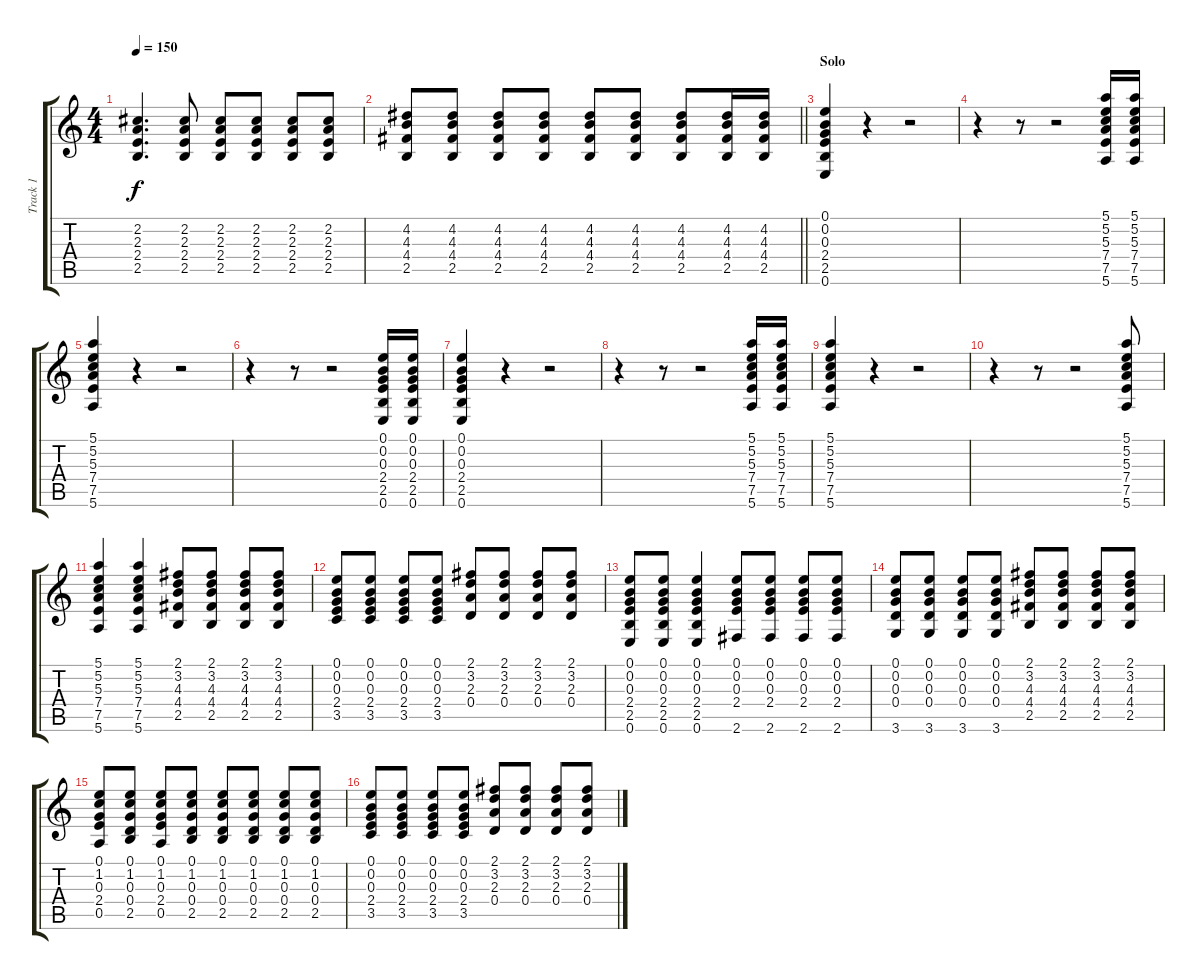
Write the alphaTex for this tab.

\track ("Track 1" "Track 1") {instrument acousticguitarsteel}
\staff {score tabs}
\tuning (E4 B3 G3 D3 A2 E2) {hide}
\ts (4 4)
\tempo 150
\clef g2
\ks c
(2.2 2.3 2.4 2.5).4{d dy f} (2.2 2.3 2.4 2.5).8 (2.2 2.3 2.4 2.5).8 (2.2 2.3 2.4 2.5).8 (2.2 2.3 2.4 2.5).8 (2.2 2.3 2.4 2.5).8 |
\barLineRight lightlight
(4.2 4.3 4.4 2.5).8 (4.2 4.3 4.4 2.5).8 (4.2 4.3 4.4 2.5).8 (4.2 4.3 4.4 2.5).8 (4.2 4.3 4.4 2.5).8 (4.2 4.3 4.4 2.5).8 (4.2 4.3 4.4 2.5).8 (4.2 4.3 4.4 2.5).16 (4.2 4.3 4.4 2.5).16 |
\section ("" "Solo")
(0.1 0.2 0.3 2.4 2.5 0.6).4 r.4 r.2 |
r.4 r.8 r.2 (5.1 5.2 5.3 7.4 7.5 5.6).16 (5.1 5.2 5.3 7.4 7.5 5.6).16 |
(5.1 5.2 5.3 7.4 7.5 5.6).4 r.4 r.2 |
r.4 r.8 r.2 (0.1 0.2 0.3 2.4 2.5 0.6).16 (0.1 0.2 0.3 2.4 2.5 0.6).16 |
(0.1 0.2 0.3 2.4 2.5 0.6).4 r.4 r.2 |
r.4 r.8 r.2 (5.1 5.2 5.3 7.4 7.5 5.6).16 (5.1 5.2 5.3 7.4 7.5 5.6).16 |
(5.1 5.2 5.3 7.4 7.5 5.6).4 r.4 r.2 |
r.4 r.8 r.2 (5.1 5.2 5.3 7.4 7.5 5.6).8 |
(5.1 5.2 5.3 7.4 7.5 5.6).4 (5.1 5.2 5.3 7.4 7.5 5.6).4 (2.1 3.2 4.3 4.4 2.5).8 (2.1 3.2 4.3 4.4 2.5).8 (2.1 3.2 4.3 4.4 2.5).8 (2.1 3.2 4.3 4.4 2.5).8 |
(0.1 0.2 0.3 2.4 3.5).8 (0.1 0.2 0.3 2.4 3.5).8 (0.1 0.2 0.3 2.4 3.5).8 (0.1 0.2 0.3 2.4 3.5).8 (2.1 3.2 2.3 0.4).8 (2.1 3.2 2.3 0.4).8 (2.1 3.2 2.3 0.4).8 (2.1 3.2 2.3 0.4).8 |
(0.1 0.2 0.3 2.4 2.5 0.6).8 (0.1 0.2 0.3 2.4 2.5 0.6).8 (0.1 0.2 0.3 2.4 2.5 0.6).4 (0.1 0.2 0.3 2.4 2.6).8 (0.1 0.2 0.3 2.4 2.6).8 (0.1 0.2 0.3 2.4 2.6).8 (0.1 0.2 0.3 2.4 2.6).8 |
(0.1 0.2 0.3 0.4 3.6).8 (0.1 0.2 0.3 0.4 3.6).8 (0.1 0.2 0.3 0.4 3.6).8 (0.1 0.2 0.3 0.4 3.6).8 (2.1 3.2 4.3 4.4 2.5).8 (2.1 3.2 4.3 4.4 2.5).8 (2.1 3.2 4.3 4.4 2.5).8 (2.1 3.2 4.3 4.4 2.5).8 |
(0.1 1.2 0.3 2.4 0.5).8 (0.1 1.2 0.3 0.4 2.5).8 (0.1 1.2 0.3 2.4 0.5).8 (0.1 1.2 0.3 0.4 2.5).8 (0.1 1.2 0.3 0.4 2.5).8 (0.1 1.2 0.3 0.4 2.5).8 (0.1 1.2 0.3 0.4 2.5).8 (0.1 1.2 0.3 0.4 2.5).8 |
(0.1 0.2 0.3 2.4 3.5).8 (0.1 0.2 0.3 2.4 3.5).8 (0.1 0.2 0.3 2.4 3.5).8 (0.1 0.2 0.3 2.4 3.5).8 (2.1 3.2 2.3 0.4).8 (2.1 3.2 2.3 0.4).8 (2.1 3.2 2.3 0.4).8 (2.1 3.2 2.3 0.4).8
